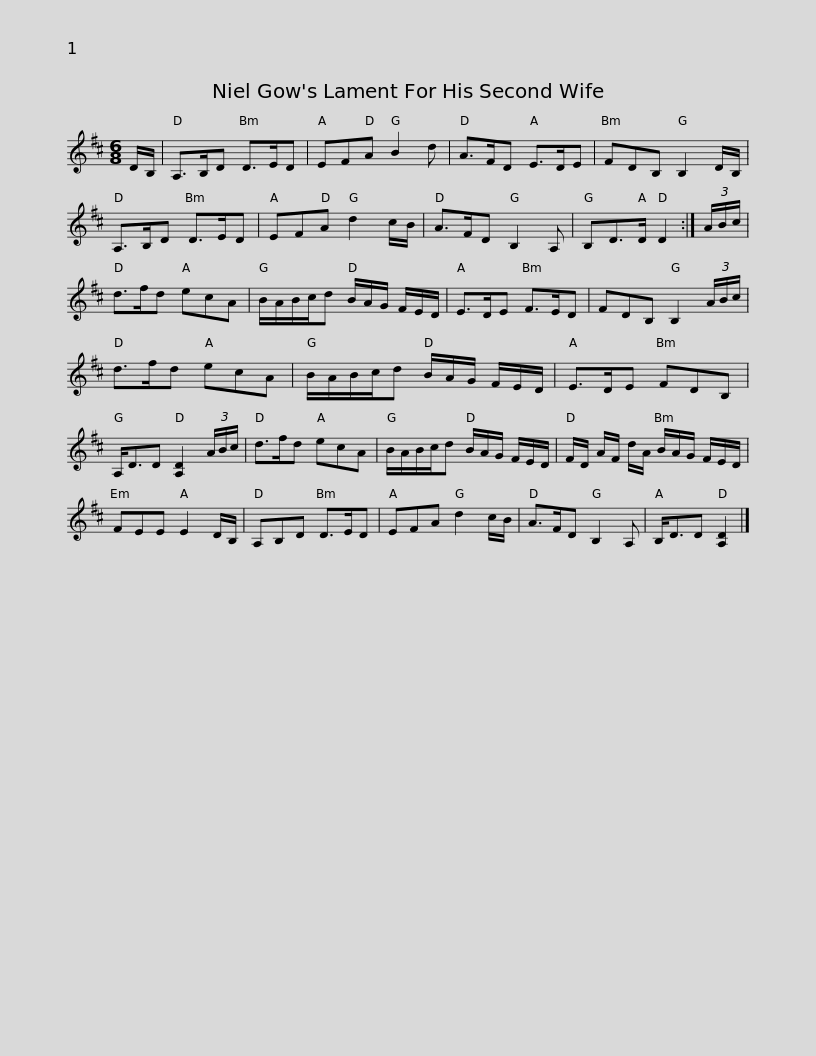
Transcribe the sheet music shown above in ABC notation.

X:1
L:1/8
M:6/8
I:linebreak $
K:D
V:1 treble
V:1
 D/B,/ | A,>B,D D>ED | EFA B2 d | A>FD E>DE | FDB, B,2 D/B,/ | %5
 A,>B,D D>ED | EFA d2 c/B/ |$ A>FD B,2 A, | B,D>D D2 :| (3A/B/c/ | %10
 d>fd ecA | B/A/B/c/d B/A/G/ F/E/D/ | E>DE F>ED |$ FDB, B,2 (3A/B/c/ | d>fd ecA | %15
 B/A/B/c/d B/A/G/ F/E/D/ | E>DE FDB, | A,<DD [A,D]2 (3A/B/c/ | d>fd ecA |$ B/A/B/c/d B/A/G/ F/E/D/ | %20
 F/D/ A/F/ d/A/ B/A/G/ F/E/D/ | FEE E2 D/B,/ | A,B,D D>ED | EFA d2 c/B/ |$ A>FD B,2 A, | %25
 B,<DD [A,D]2 |] %26
